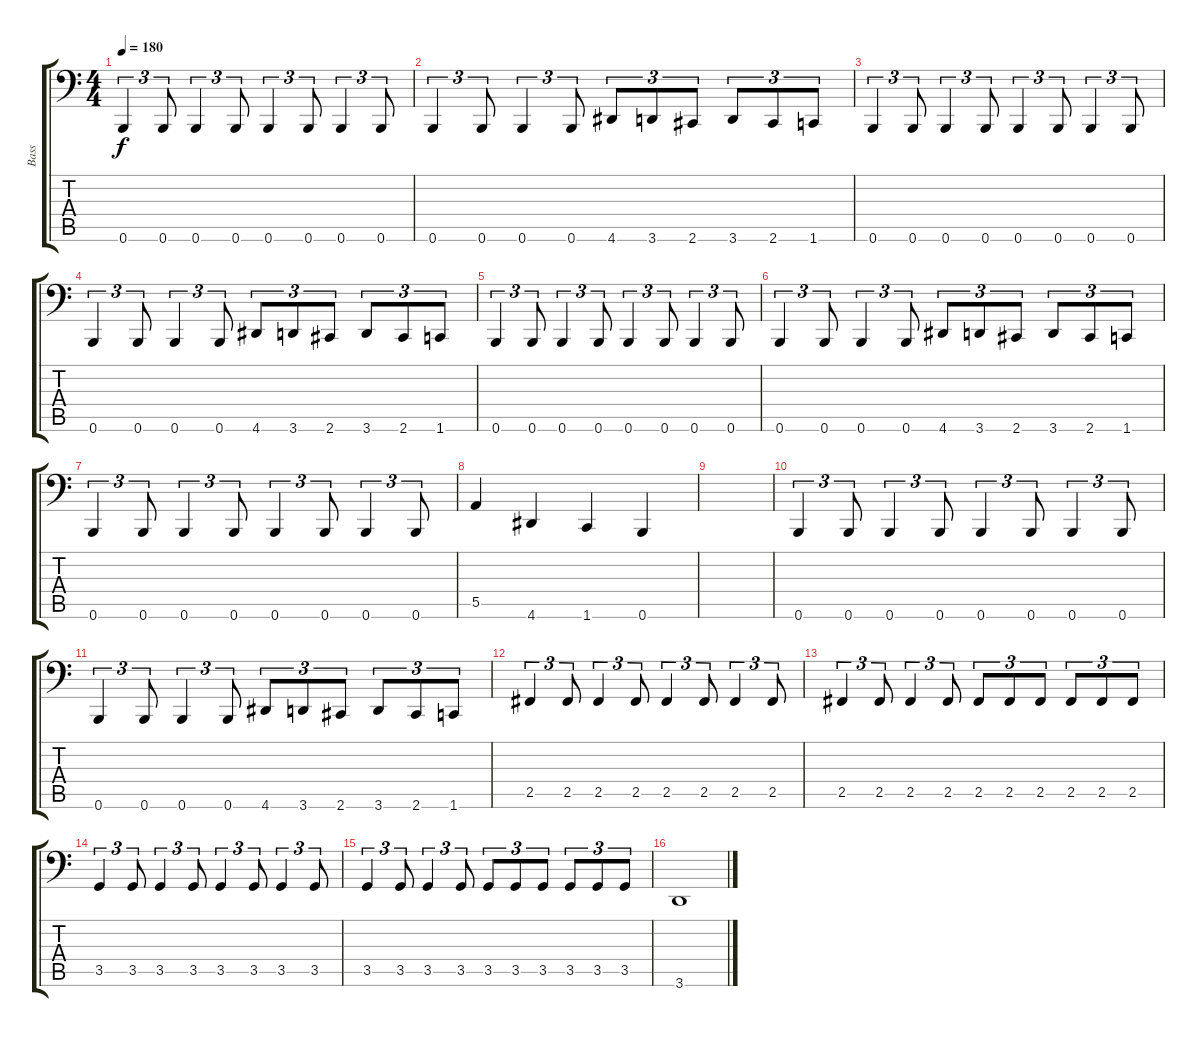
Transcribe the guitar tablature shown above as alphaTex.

\track ("Bass" "Bass") {instrument electricbassfinger}
\staff {score tabs}
\tuning (C3 G2 D2 A1 E1 B0) {hide}
\ts (4 4)
\tempo 180
\clef f4
\ks c
0.6.4{tu (3 2) dy f} 0.6.8{tu (3 2)} 0.6.4{tu (3 2)} 0.6.8{tu (3 2)} 0.6.4{tu (3 2)} 0.6.8{tu (3 2)} 0.6.4{tu (3 2)} 0.6.8{tu (3 2)} |
0.6.4{tu (3 2)} 0.6.8{tu (3 2)} 0.6.4{tu (3 2)} 0.6.8{tu (3 2)} 4.6.8{tu (3 2)} 3.6.8{tu (3 2)} 2.6.8{tu (3 2)} 3.6.8{tu (3 2)} 2.6.8{tu (3 2)} 1.6.8{tu (3 2)} |
0.6.4{tu (3 2)} 0.6.8{tu (3 2)} 0.6.4{tu (3 2)} 0.6.8{tu (3 2)} 0.6.4{tu (3 2)} 0.6.8{tu (3 2)} 0.6.4{tu (3 2)} 0.6.8{tu (3 2)} |
0.6.4{tu (3 2)} 0.6.8{tu (3 2)} 0.6.4{tu (3 2)} 0.6.8{tu (3 2)} 4.6.8{tu (3 2)} 3.6.8{tu (3 2)} 2.6.8{tu (3 2)} 3.6.8{tu (3 2)} 2.6.8{tu (3 2)} 1.6.8{tu (3 2)} |
0.6.4{tu (3 2)} 0.6.8{tu (3 2)} 0.6.4{tu (3 2)} 0.6.8{tu (3 2)} 0.6.4{tu (3 2)} 0.6.8{tu (3 2)} 0.6.4{tu (3 2)} 0.6.8{tu (3 2)} |
0.6.4{tu (3 2)} 0.6.8{tu (3 2)} 0.6.4{tu (3 2)} 0.6.8{tu (3 2)} 4.6.8{tu (3 2)} 3.6.8{tu (3 2)} 2.6.8{tu (3 2)} 3.6.8{tu (3 2)} 2.6.8{tu (3 2)} 1.6.8{tu (3 2)} |
0.6.4{tu (3 2)} 0.6.8{tu (3 2)} 0.6.4{tu (3 2)} 0.6.8{tu (3 2)} 0.6.4{tu (3 2)} 0.6.8{tu (3 2)} 0.6.4{tu (3 2)} 0.6.8{tu (3 2)} |
5.5.4 4.6.4 1.6.4 0.6.4 |
|
0.6.4{tu (3 2)} 0.6.8{tu (3 2)} 0.6.4{tu (3 2)} 0.6.8{tu (3 2)} 0.6.4{tu (3 2)} 0.6.8{tu (3 2)} 0.6.4{tu (3 2)} 0.6.8{tu (3 2)} |
0.6.4{tu (3 2)} 0.6.8{tu (3 2)} 0.6.4{tu (3 2)} 0.6.8{tu (3 2)} 4.6.8{tu (3 2)} 3.6.8{tu (3 2)} 2.6.8{tu (3 2)} 3.6.8{tu (3 2)} 2.6.8{tu (3 2)} 1.6.8{tu (3 2)} |
2.5.4{tu (3 2)} 2.5.8{tu (3 2)} 2.5.4{tu (3 2)} 2.5.8{tu (3 2)} 2.5.4{tu (3 2)} 2.5.8{tu (3 2)} 2.5.4{tu (3 2)} 2.5.8{tu (3 2)} |
2.5.4{tu (3 2)} 2.5.8{tu (3 2)} 2.5.4{tu (3 2)} 2.5.8{tu (3 2)} 2.5.8{tu (3 2)} 2.5.8{tu (3 2)} 2.5.8{tu (3 2)} 2.5.8{tu (3 2)} 2.5.8{tu (3 2)} 2.5.8{tu (3 2)} |
3.5.4{tu (3 2)} 3.5.8{tu (3 2)} 3.5.4{tu (3 2)} 3.5.8{tu (3 2)} 3.5.4{tu (3 2)} 3.5.8{tu (3 2)} 3.5.4{tu (3 2)} 3.5.8{tu (3 2)} |
3.5.4{tu (3 2)} 3.5.8{tu (3 2)} 3.5.4{tu (3 2)} 3.5.8{tu (3 2)} 3.5.8{tu (3 2)} 3.5.8{tu (3 2)} 3.5.8{tu (3 2)} 3.5.8{tu (3 2)} 3.5.8{tu (3 2)} 3.5.8{tu (3 2)} |
3.6.1
